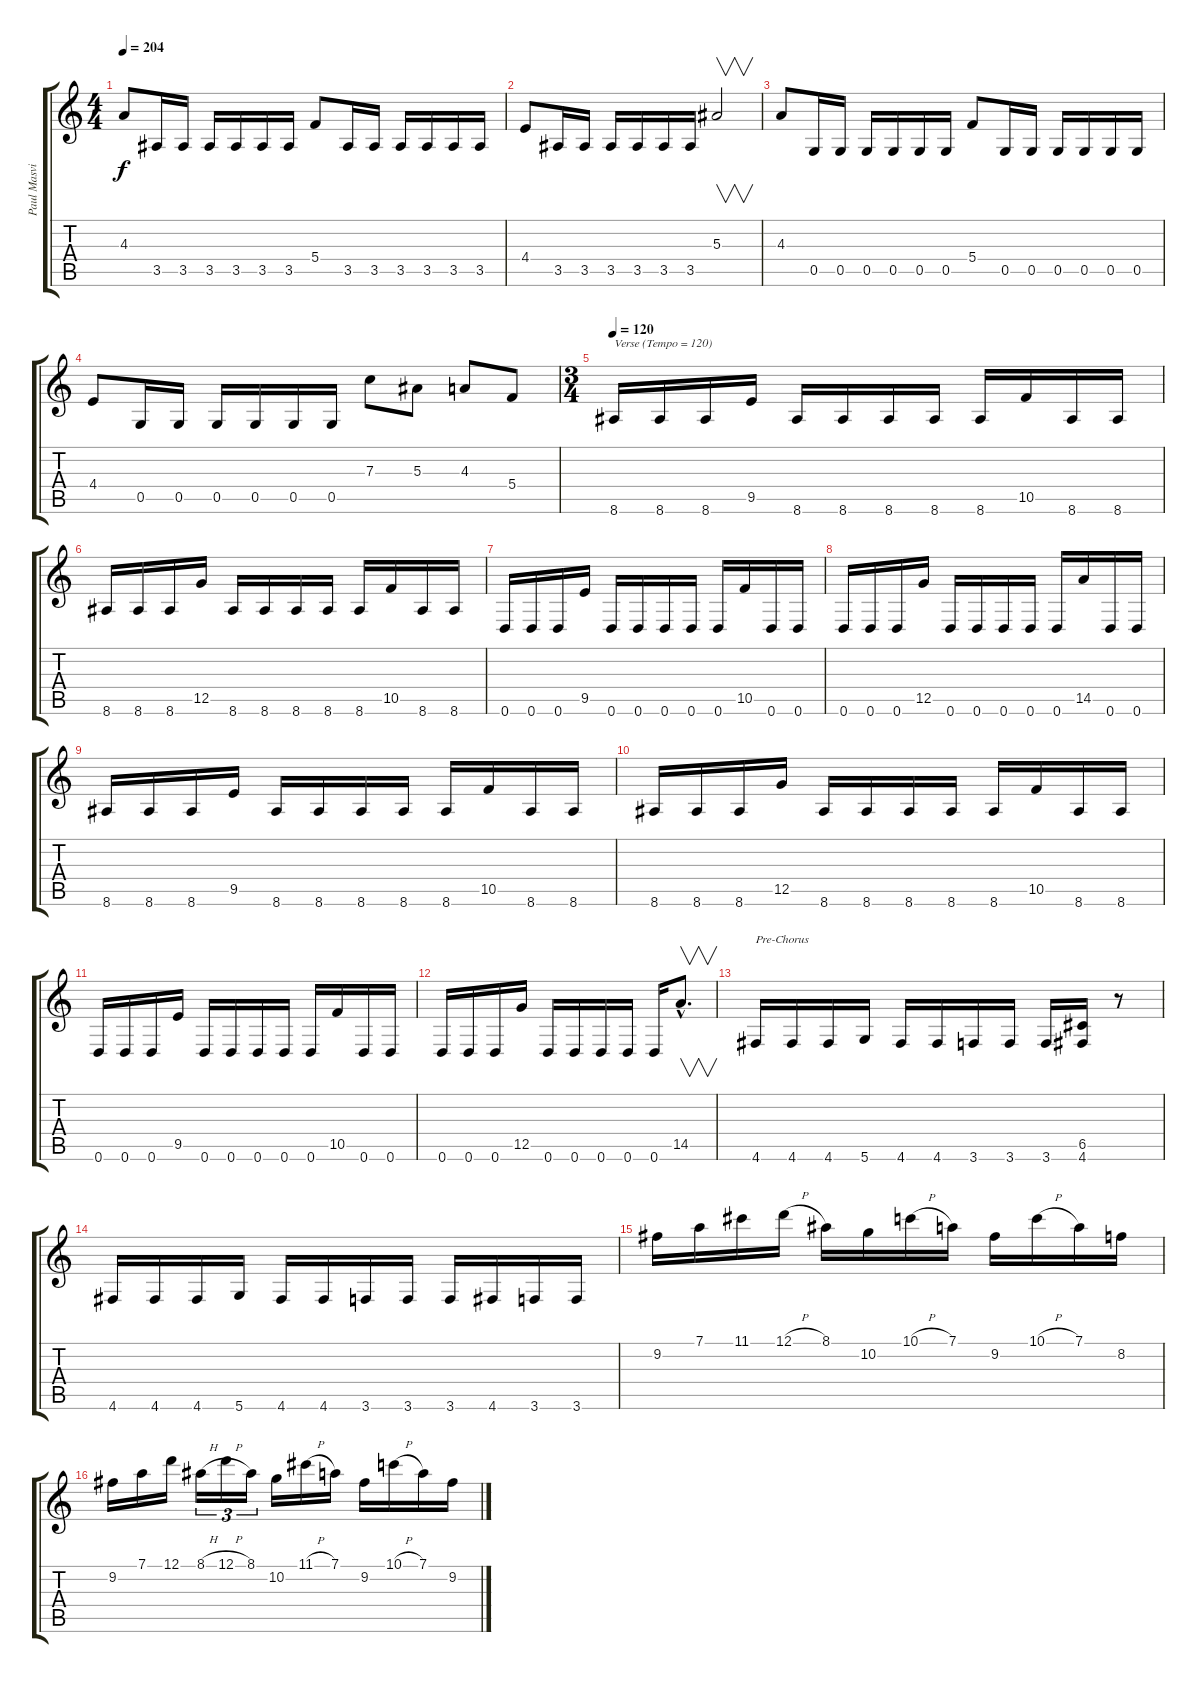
\track ("Paul Masvidal" "Paul Masvi") {instrument distortionguitar}
\staff {score tabs}
\tuning (D4 A3 F3 C3 G2 D2) {hide}
\ts (4 4)
\tempo 204
\clef g2
\ks c
4.3.8{dy f} 3.5.16 3.5.16 3.5.16 3.5.16 3.5.16 3.5.16 5.4.8 3.5.16 3.5.16 3.5.16 3.5.16 3.5.16 3.5.16 |
4.4.8 3.5.16 3.5.16 3.5.16 3.5.16 3.5.16 3.5.16 5.3.2{v} |
4.3.8 0.5.16 0.5.16 0.5.16 0.5.16 0.5.16 0.5.16 5.4.8 0.5.16 0.5.16 0.5.16 0.5.16 0.5.16 0.5.16 |
4.4.8 0.5.16 0.5.16 0.5.16 0.5.16 0.5.16 0.5.16 7.3.8 5.3.8 4.3.8 5.4.8 |
\ts (3 4)
\tempo 120
8.6.16{txt "Verse (Tempo = 120)" volume 14 instrument distortionguitar} 8.6.16 8.6.16 9.5.16 8.6.16 8.6.16 8.6.16 8.6.16 8.6.16 10.5.16 8.6.16 8.6.16 |
8.6.16 8.6.16 8.6.16 12.5.16 8.6.16 8.6.16 8.6.16 8.6.16 8.6.16 10.5.16 8.6.16 8.6.16 |
0.6.16 0.6.16 0.6.16 9.5.16 0.6.16 0.6.16 0.6.16 0.6.16 0.6.16 10.5.16 0.6.16 0.6.16 |
0.6.16 0.6.16 0.6.16 12.5.16 0.6.16 0.6.16 0.6.16 0.6.16 0.6.16 14.5.16 0.6.16 0.6.16 |
8.6.16 8.6.16 8.6.16 9.5.16 8.6.16 8.6.16 8.6.16 8.6.16 8.6.16 10.5.16 8.6.16 8.6.16 |
8.6.16 8.6.16 8.6.16 12.5.16 8.6.16 8.6.16 8.6.16 8.6.16 8.6.16 10.5.16 8.6.16 8.6.16 |
0.6.16 0.6.16 0.6.16 9.5.16 0.6.16 0.6.16 0.6.16 0.6.16 0.6.16 10.5.16 0.6.16 0.6.16 |
0.6.16 0.6.16 0.6.16 12.5.16 0.6.16 0.6.16 0.6.16 0.6.16 0.6.16 14.5{hac}.8{v d} |
4.6.16{txt "Pre-Chorus"} 4.6.16 4.6.16 5.6.16 4.6.16 4.6.16 3.6.16 3.6.16 3.6.16 (6.5 4.6).16 r.8 |
4.6.16 4.6.16 4.6.16 5.6.16 4.6.16 4.6.16 3.6.16 3.6.16 3.6.16 4.6.16 3.6.16 3.6.16 |
9.2.16 7.1.16 11.1.16 12.1{h}.16 8.1.16 10.2.16 10.1{h}.16 7.1.16 9.2.16 10.1{h}.16 7.1.16 8.2.16 |
9.2.16 7.1.16 12.1.16 8.1{h}.16{tu (3 2)} 12.1{h}.16{tu (3 2)} 8.1.16{tu (3 2)} 10.2.16 11.1{h}.16 7.1.16 9.2.16 10.1{h}.16 7.1.16 9.2.16
